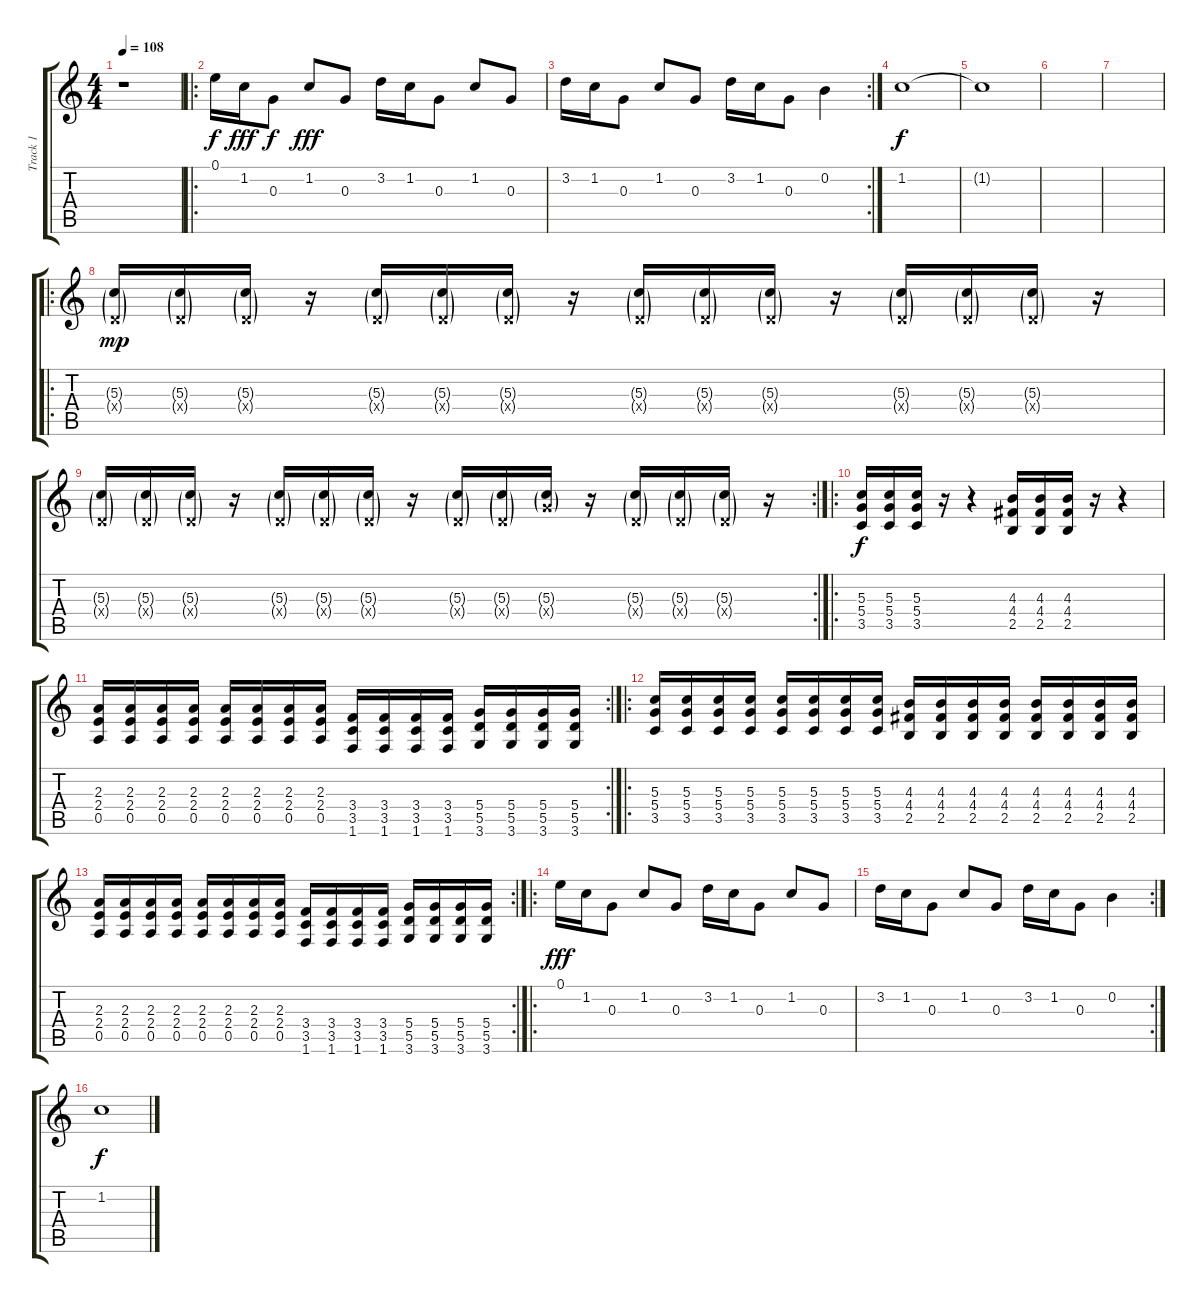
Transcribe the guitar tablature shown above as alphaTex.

\track ("Track 1" "Track 1") {instrument distortionguitar}
\staff {score tabs}
\tuning (E4 B3 G3 D3 A2 E2) {hide}
\ts (4 4)
\tempo 108
\clef g2
\ks c
r.1{dy f instrument distortionguitar} |
\ro
0.1.16 1.2.16{dy fff} 0.3.8{dy f} 1.2.8{dy fff} 0.3.8 3.2.16 1.2.16 0.3.8 1.2.8 0.3.8 |
\rc 2
3.2.16 1.2.16 0.3.8 1.2.8 0.3.8 3.2.16 1.2.16 0.3.8 0.2.4 |
1.2.1{dy f} |
1.2{t}.1 |
|
|
\ro
(5.3{g} 0.4{g x}).16{dy mp instrument distortionguitar} (5.3{g} 0.4{g x}).16 (5.3{g} 0.4{g x}).16 r.16 (5.3{g} 0.4{g x}).16 (5.3{g} 0.4{g x}).16 (5.3{g} 0.4{g x}).16 r.16 (5.3{g} 0.4{g x}).16 (5.3{g} 0.4{g x}).16 (5.3{g} 0.4{g x}).16 r.16 (5.3{g} 0.4{g x}).16 (5.3{g} 0.4{g x}).16 (5.3{g} 0.4{g x}).16 r.16 |
\rc 2
(5.3{g} 0.4{g x}).16 (5.3{g} 0.4{g x}).16 (5.3{g} 0.4{g x}).16 r.16 (5.3{g} 0.4{g x}).16 (5.3{g} 0.4{g x}).16 (5.3{g} 0.4{g x}).16 r.16 (5.3{g} 0.4{g x}).16 (5.3{g} 0.4{g x}).16 (5.3{g} 5.4{g x}).16 r.16 (5.3{g} 0.4{g x}).16 (5.3{g} 0.4{g x}).16 (5.3{g} 0.4{g x}).16 r.16 |
\ro
(5.3 5.4 3.5).16{dy f instrument distortionguitar} (5.3 5.4 3.5).16 (5.3 5.4 3.5).16 r.16 r.4 (4.3 4.4 2.5).16 (4.3 4.4 2.5).16 (4.3 4.4 2.5).16 r.16 r.4 |
\rc 2
(2.3 2.4 0.5).16{instrument distortionguitar} (2.3 2.4 0.5).16 (2.3 2.4 0.5).16 (2.3 2.4 0.5).16 (2.3 2.4 0.5).16 (2.3 2.4 0.5).16 (2.3 2.4 0.5).16 (2.3 2.4 0.5).16 (3.4 3.5 1.6).16 (3.4 3.5 1.6).16 (3.4 3.5 1.6).16 (3.4 3.5 1.6).16 (5.4 5.5 3.6).16 (5.4 5.5 3.6).16 (5.4 5.5 3.6).16 (5.4 5.5 3.6).16 |
\ro
(5.3 5.4 3.5).16 (5.3 5.4 3.5).16 (5.3 5.4 3.5).16 (5.3 5.4 3.5).16 (5.3 5.4 3.5).16 (5.3 5.4 3.5).16 (5.3 5.4 3.5).16 (5.3 5.4 3.5).16 (4.3 4.4 2.5).16 (4.3 4.4 2.5).16 (4.3 4.4 2.5).16 (4.3 4.4 2.5).16 (4.3 4.4 2.5).16 (4.3 4.4 2.5).16 (4.3 4.4 2.5).16 (4.3 4.4 2.5).16 |
\rc 2
(2.3 2.4 0.5).16 (2.3 2.4 0.5).16 (2.3 2.4 0.5).16 (2.3 2.4 0.5).16 (2.3 2.4 0.5).16 (2.3 2.4 0.5).16 (2.3 2.4 0.5).16 (2.3 2.4 0.5).16 (3.4 3.5 1.6).16 (3.4 3.5 1.6).16 (3.4 3.5 1.6).16 (3.4 3.5 1.6).16 (5.4 5.5 3.6).16 (5.4 5.5 3.6).16 (5.4 5.5 3.6).16 (5.4 5.5 3.6).16 |
\ro
0.1.16{dy fff} 1.2.16 0.3.8 1.2.8 0.3.8 3.2.16 1.2.16 0.3.8 1.2.8 0.3.8 |
\rc 2
3.2.16 1.2.16 0.3.8 1.2.8 0.3.8 3.2.16 1.2.16 0.3.8 0.2.4 |
1.2.1{dy f}
